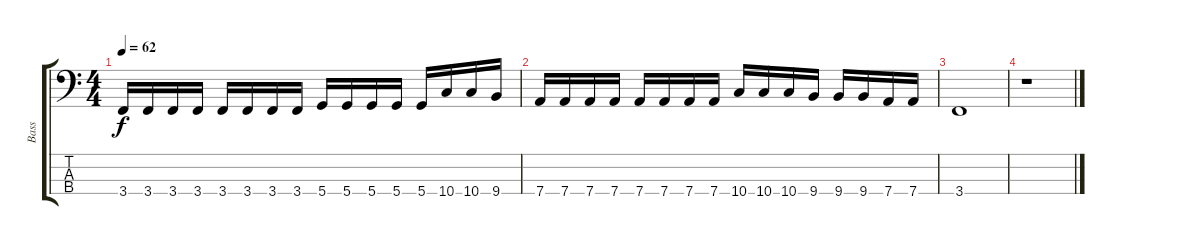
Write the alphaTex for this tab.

\track ("Bass" "Bass") {instrument electricbasspick}
\staff {score tabs}
\tuning (G2 D2 A1 D1) {hide}
\ts (4 4)
\tempo 62
\clef f4
\ks c
3.4.16{dy f} 3.4.16 3.4.16 3.4.16 3.4.16 3.4.16 3.4.16 3.4.16 5.4.16 5.4.16 5.4.16 5.4.16 5.4.16 10.4.16 10.4.16 9.4.16 |
7.4.16 7.4.16 7.4.16 7.4.16 7.4.16 7.4.16 7.4.16 7.4.16 10.4.16 10.4.16 10.4.16 9.4.16 9.4.16 9.4.16 7.4.16 7.4.16 |
3.4.1 |
r.1
